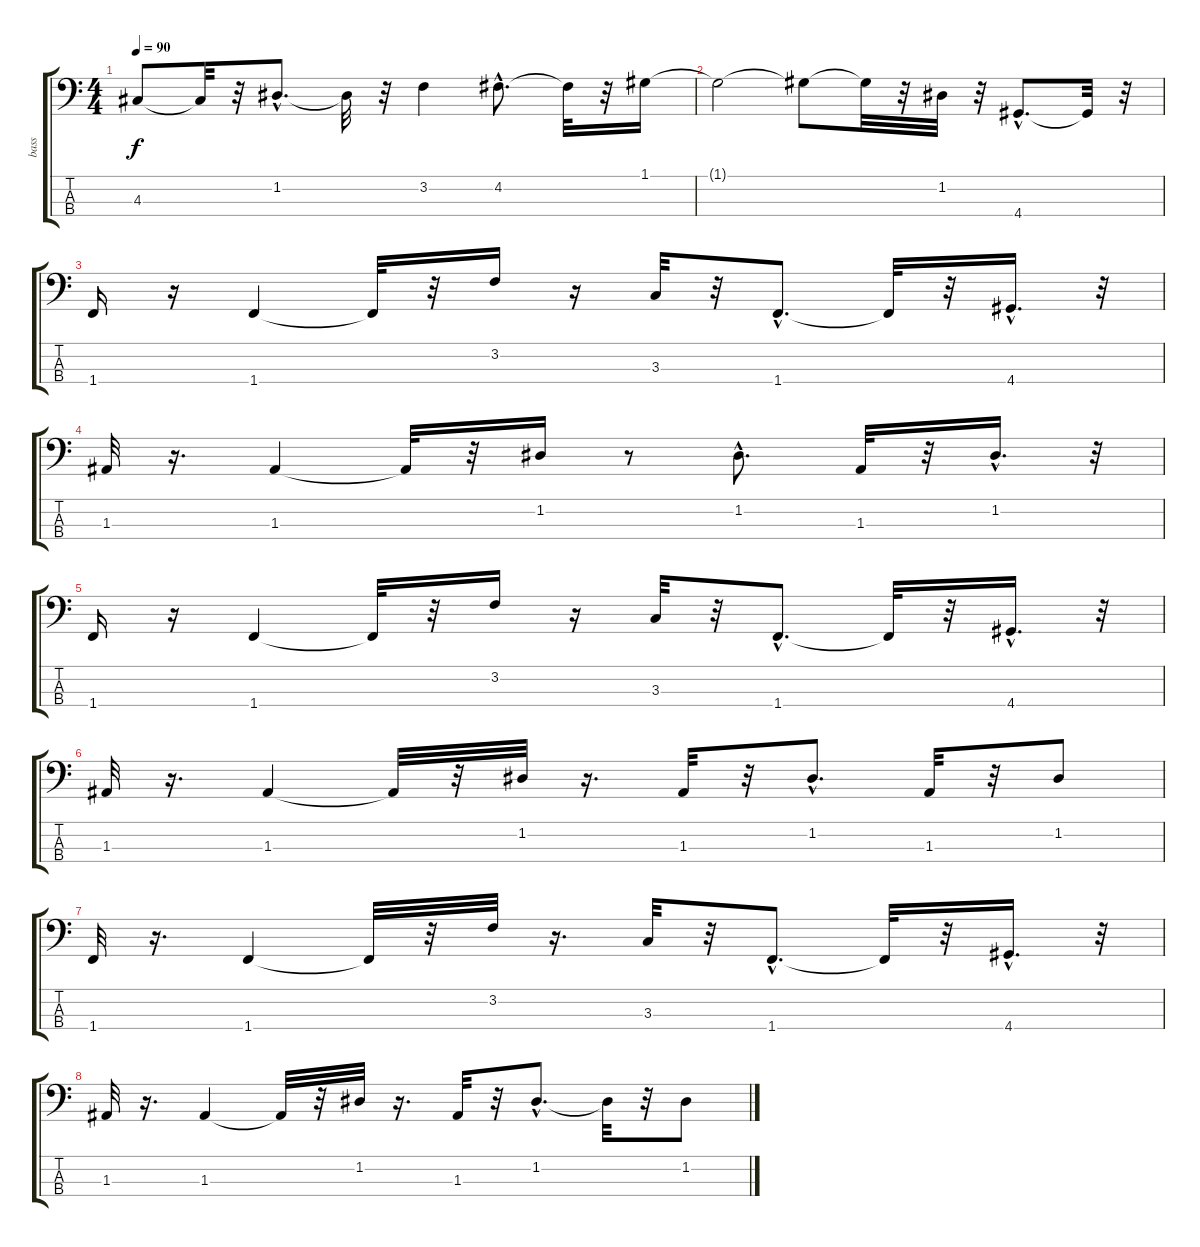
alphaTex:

\track ("bass" "bass") {instrument electricbassfinger}
\staff {score tabs}
\tuning (G2 D2 A1 E1) {hide}
\ts (4 4)
\tempo 90
\clef f4
\ks c
4.3{t}.8{dy f} 4.3{t}.32 r.32 1.2{hac}.8{d} 1.2{t}.32 r.32 3.2.4 4.2{hac}.8{d} 4.2{t}.32 r.32 1.1.16 |
1.1{t}.2 1.1{t}.8 1.1{t}.32 r.32 1.2.32 r.32 4.4{hac}.8{d} 4.4{t}.32 r.32 |
1.4.16 r.16 1.4.4 1.4{t}.32 r.32 3.2.16 r.16 3.3.32 r.32 1.4{hac}.8{d} 1.4{t}.32 r.32 4.4{hac}.16{d} r.32 |
1.3.32 r.16{d} 1.3.4 1.3{t}.32 r.32 1.2.16 r.8 1.2{hac}.8{d} 1.3.32 r.32 1.2{hac}.16{d} r.32 |
1.4.16 r.16 1.4.4 1.4{t}.32 r.32 3.2.16 r.16 3.3.32 r.32 1.4{hac}.8{d} 1.4{t}.32 r.32 4.4{hac}.16{d} r.32 |
1.3.32 r.16{d} 1.3.4 1.3{t}.32 r.32 1.2.32 r.16{d} 1.3.32 r.32 1.2{hac}.8{d} 1.3.32 r.32 1.2.8 |
1.4.32 r.16{d} 1.4.4 1.4{t}.32 r.32 3.2.32 r.16{d} 3.3.32 r.32 1.4{hac}.8{d} 1.4{t}.32 r.32 4.4{hac}.16{d} r.32 |
1.3.32 r.16{d} 1.3.4 1.3{t}.32 r.32 1.2.32 r.16{d} 1.3.32 r.32 1.2{hac}.8{d} 1.2{t}.32 r.32 1.2.8
